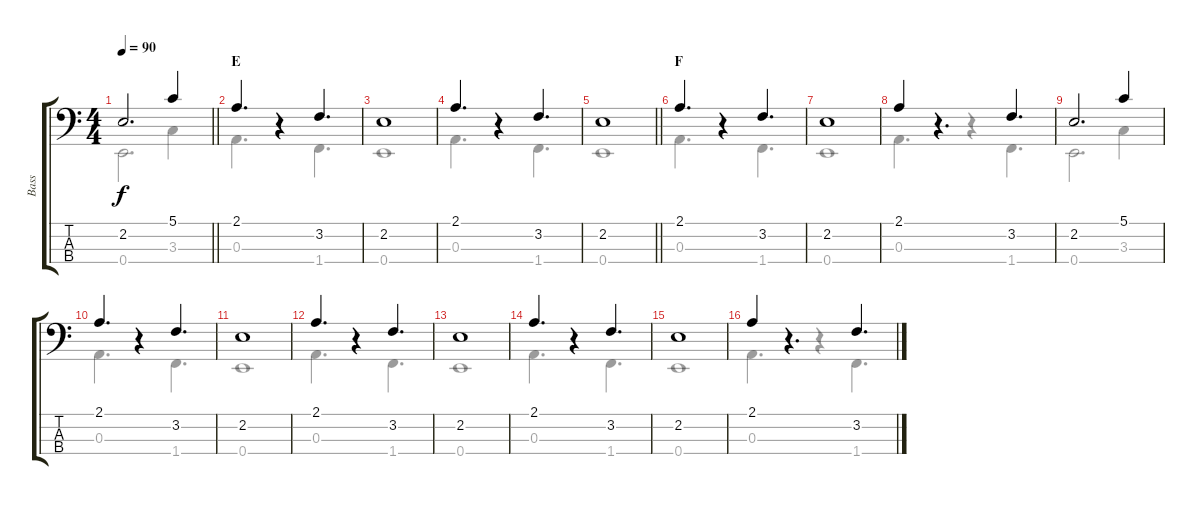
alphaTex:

\track ("Bass" "Bass") {instrument electricbassfinger}
\staff {score tabs}
\tuning (G2 D2 A1 E1) {hide}
\voice
\ts (4 4)
\tempo 90
\clef f4
\barLineRight lightlight
\ks c
2.2.2{d dy f} 5.1.4 |
\section ("" "E")
2.1.4{d} r.4 3.2.4{d} |
2.2.1 |
2.1.4{d} r.4 3.2.4{d} |
\barLineRight lightlight
2.2.1 |
\section ("" "F")
2.1.4{d} r.4 3.2.4{d} |
2.2.1 |
2.1.4 r.4{d} 3.2.4{d} |
2.2.2{d} 5.1.4 |
2.1.4{d} r.4 3.2.4{d} |
2.2.1 |
2.1.4{d} r.4 3.2.4{d} |
2.2.1 |
2.1.4{d} r.4 3.2.4{d} |
2.2.1 |
2.1.4 r.4{d} 3.2.4{d}
\voice
\clef f4
\ottava regular
\simile none
\barLineRight lightlight
\ks c
0.4.2{d dy f} 3.3.4 |
0.3.4{d} r.4 1.4.4{d} |
0.4.1 |
0.3.4{d} r.4 1.4.4{d} |
\barLineRight lightlight
0.4.1 |
0.3.4{d} r.4 1.4.4{d} |
0.4.1 |
0.3.4{d} r.4 1.4.4{d} |
0.4.2{d} 3.3.4 |
0.3.4{d} r.4 1.4.4{d} |
0.4.1 |
0.3.4{d} r.4 1.4.4{d} |
0.4.1 |
0.3.4{d} r.4 1.4.4{d} |
0.4.1 |
0.3.4{d} r.4 1.4.4{d}
